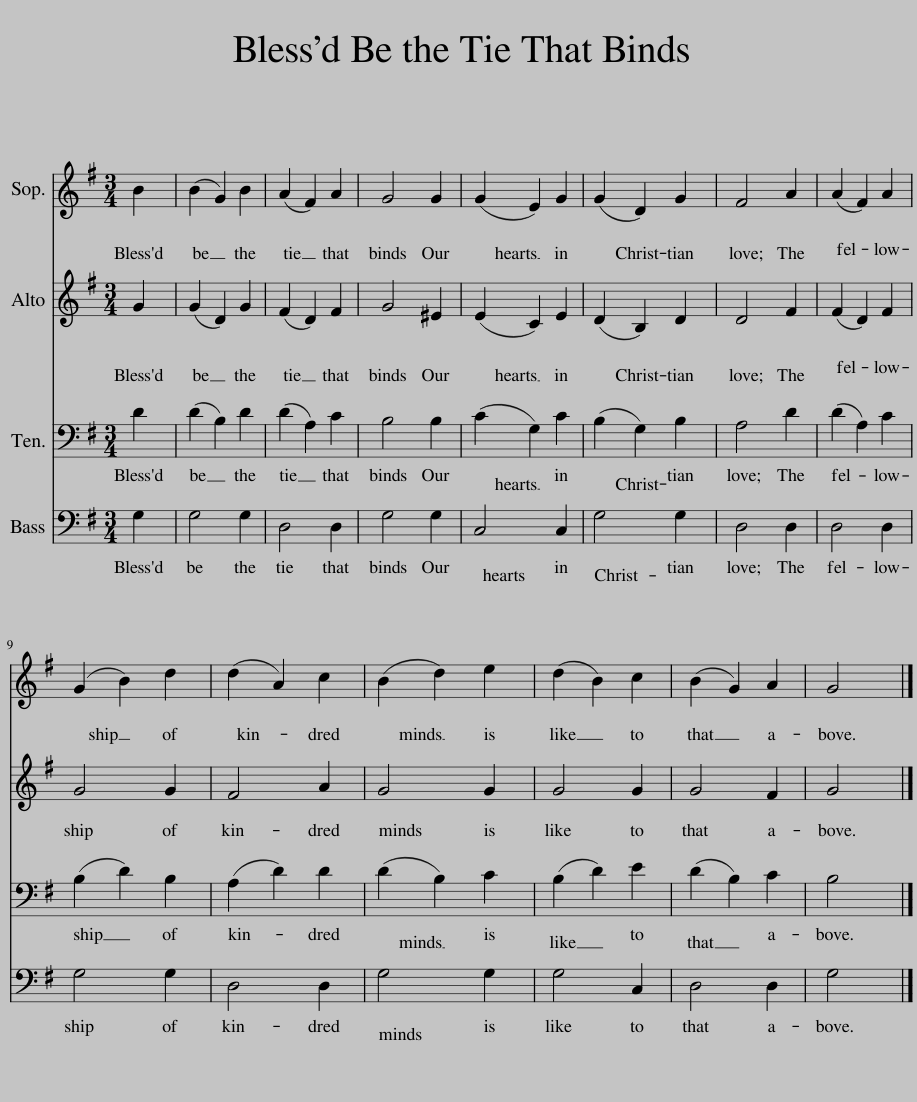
X:1
%%score 1 2 3 4
L:1/8
Q:1/4=110
M:3/4
I:linebreak $
K:G
V:1 treble
V:2 treble
V:3 bass
V:4 bass
V:1
 B2 | (B2 G2) B2 | (A2 F2) A2 | G4 G2 | (G2 E2) G2 | %5
 (G2 D2) G2 | F4 A2 | (A2 F2) A2 |$ (G2 B2) d2 | (d2 A2) c2 | %10
 (B2 d2) e2 | (d2 B2) c2 | (B2 G2) A2 | G4 |] %14
V:2
 G2 | (G2 D2) G2 | (F2 D2) F2 | G4 ^E2 | (E2 C2) E2 | %5
 (D2 B,2) D2 | D4 F2 | (F2 D2) F2 |$ G4 G2 | F4 A2 | %10
 G4 G2 | G4 G2 | G4 F2 | G4 |] %14
V:3
 D2 | (D2 B,2) D2 | (D2 A,2) C2 | B,4 B,2 | (C2 G,2) C2 | %5
 (B,2 G,2) B,2 | A,4 D2 | (D2 A,2) C2 |$ (B,2 D2) B,2 | (A,2 D2) D2 | %10
 (D2 B,2) C2 | (B,2 D2) E2 | (D2 B,2) C2 | B,4 |] %14
V:4
 G,2 | G,4 G,2 | D,4 D,2 | G,4 G,2 | C,4 C,2 | %5
 G,4 G,2 | D,4 D,2 | D,4 D,2 |$ G,4 G,2 | D,4 D,2 | %10
 G,4 G,2 | G,4 C,2 | D,4 D,2 | G,4 |] %14
